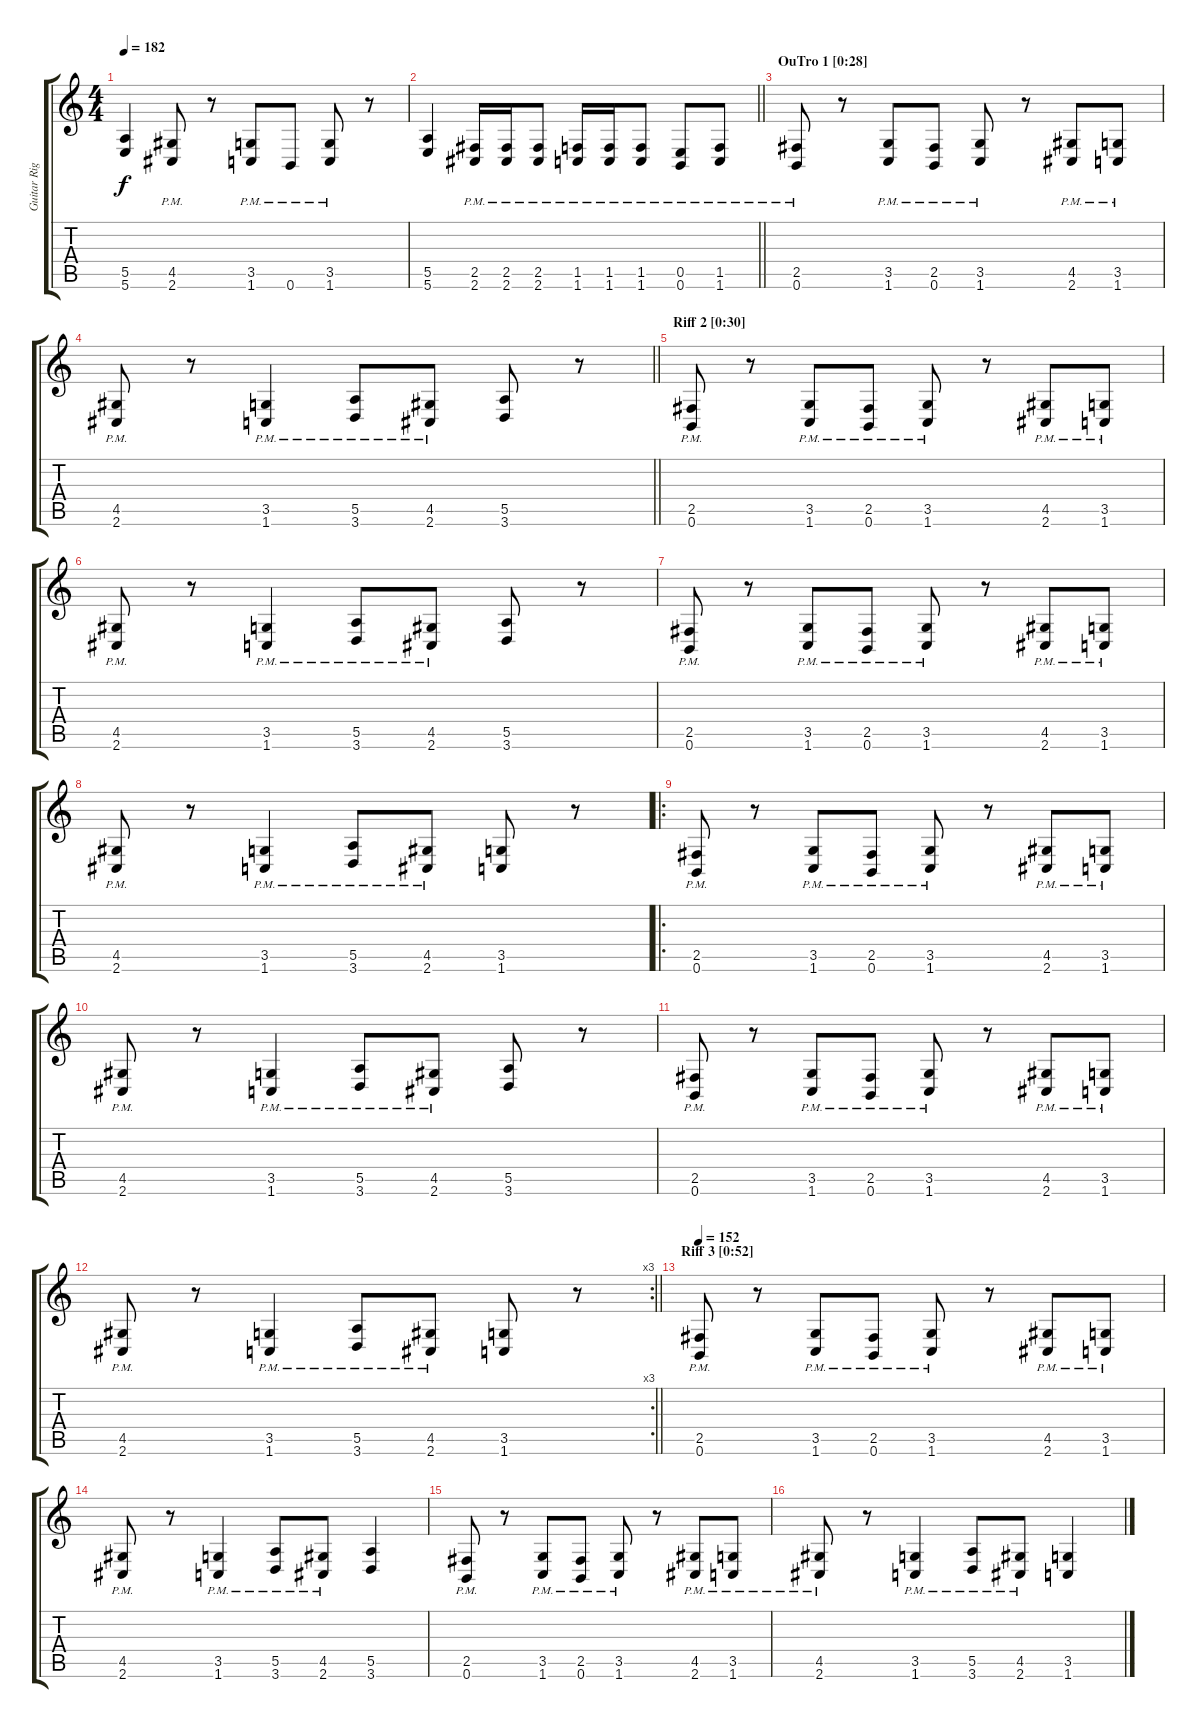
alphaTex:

\track ("Guitar RighT" "Guitar Rig") {instrument overdrivenguitar}
\staff {score tabs}
\tuning (B3 Gb3 D3 A2 E2 B1) {hide}
\ts (4 4)
\tempo 182
\clef g2
\ks c
(5.5 5.6).4{dy f} (4.5{pm} 2.6{pm}).8 r.8 (3.5{pm} 1.6{pm}).8 0.6{pm}.8 (3.5{pm} 1.6{pm}).8 r.8 |
\barLineRight lightlight
(5.5 5.6).4 (2.5{pm} 2.6{pm}).16 (2.5{pm} 2.6{pm}).16 (2.5{pm} 2.6{pm}).8 (1.5{pm} 1.6{pm}).16 (1.5{pm} 1.6{pm}).16 (1.5{pm} 1.6{pm}).8 (0.5{pm} 0.6{pm}).8 (1.5{pm} 1.6{pm}).8 |
\section ("" "OuTro 1 [0:28]")
(2.5{pm} 0.6{pm}).8 r.8 (3.5{pm} 1.6{pm}).8 (2.5{pm} 0.6{pm}).8 (3.5{pm} 1.6{pm}).8 r.8 (4.5{pm} 2.6{pm}).8 (3.5{pm} 1.6{pm}).8 |
\barLineRight lightlight
(4.5{pm} 2.6{pm}).8 r.8 (3.5{pm} 1.6{pm}).4 (5.5{pm} 3.6{pm}).8 (4.5{pm} 2.6{pm}).8 (5.5 3.6).8 r.8 |
\section ("" "Riff 2 [0:30]")
(2.5{pm} 0.6{pm}).8 r.8 (3.5{pm} 1.6{pm}).8 (2.5{pm} 0.6{pm}).8 (3.5{pm} 1.6{pm}).8 r.8 (4.5{pm} 2.6{pm}).8 (3.5{pm} 1.6{pm}).8 |
(4.5{pm} 2.6{pm}).8 r.8 (3.5{pm} 1.6{pm}).4 (5.5{pm} 3.6{pm}).8 (4.5{pm} 2.6{pm}).8 (5.5 3.6).8 r.8 |
(2.5{pm} 0.6{pm}).8 r.8 (3.5{pm} 1.6{pm}).8 (2.5{pm} 0.6{pm}).8 (3.5{pm} 1.6{pm}).8 r.8 (4.5{pm} 2.6{pm}).8 (3.5{pm} 1.6{pm}).8 |
(4.5{pm} 2.6{pm}).8 r.8 (3.5{pm} 1.6{pm}).4 (5.5{pm} 3.6{pm}).8 (4.5{pm} 2.6{pm}).8 (3.5 1.6).8 r.8 |
\ro
(2.5{pm} 0.6{pm}).8 r.8 (3.5{pm} 1.6{pm}).8 (2.5{pm} 0.6{pm}).8 (3.5{pm} 1.6{pm}).8 r.8 (4.5{pm} 2.6{pm}).8 (3.5{pm} 1.6{pm}).8 |
(4.5{pm} 2.6{pm}).8 r.8 (3.5{pm} 1.6{pm}).4 (5.5{pm} 3.6{pm}).8 (4.5{pm} 2.6{pm}).8 (5.5 3.6).8 r.8 |
(2.5{pm} 0.6{pm}).8 r.8 (3.5{pm} 1.6{pm}).8 (2.5{pm} 0.6{pm}).8 (3.5{pm} 1.6{pm}).8 r.8 (4.5{pm} 2.6{pm}).8 (3.5{pm} 1.6{pm}).8 |
\rc 3
\barLineRight lightlight
(4.5{pm} 2.6{pm}).8 r.8 (3.5{pm} 1.6{pm}).4 (5.5{pm} 3.6{pm}).8 (4.5{pm} 2.6{pm}).8 (3.5 1.6).8 r.8 |
\section ("" "Riff 3 [0:52]")
\tempo 152
(2.5{pm} 0.6{pm}).8 r.8 (3.5{pm} 1.6{pm}).8 (2.5{pm} 0.6{pm}).8 (3.5{pm} 1.6{pm}).8 r.8 (4.5{pm} 2.6{pm}).8 (3.5{pm} 1.6{pm}).8 |
(4.5{pm} 2.6{pm}).8 r.8 (3.5{pm} 1.6{pm}).4 (5.5{pm} 3.6{pm}).8 (4.5{pm} 2.6{pm}).8 (5.5 3.6).4 |
(2.5{pm} 0.6{pm}).8 r.8 (3.5{pm} 1.6{pm}).8 (2.5{pm} 0.6{pm}).8 (3.5{pm} 1.6{pm}).8 r.8 (4.5{pm} 2.6{pm}).8 (3.5{pm} 1.6{pm}).8 |
(4.5{pm} 2.6{pm}).8 r.8 (3.5{pm} 1.6{pm}).4 (5.5{pm} 3.6{pm}).8 (4.5{pm} 2.6{pm}).8 (3.5 1.6).4
